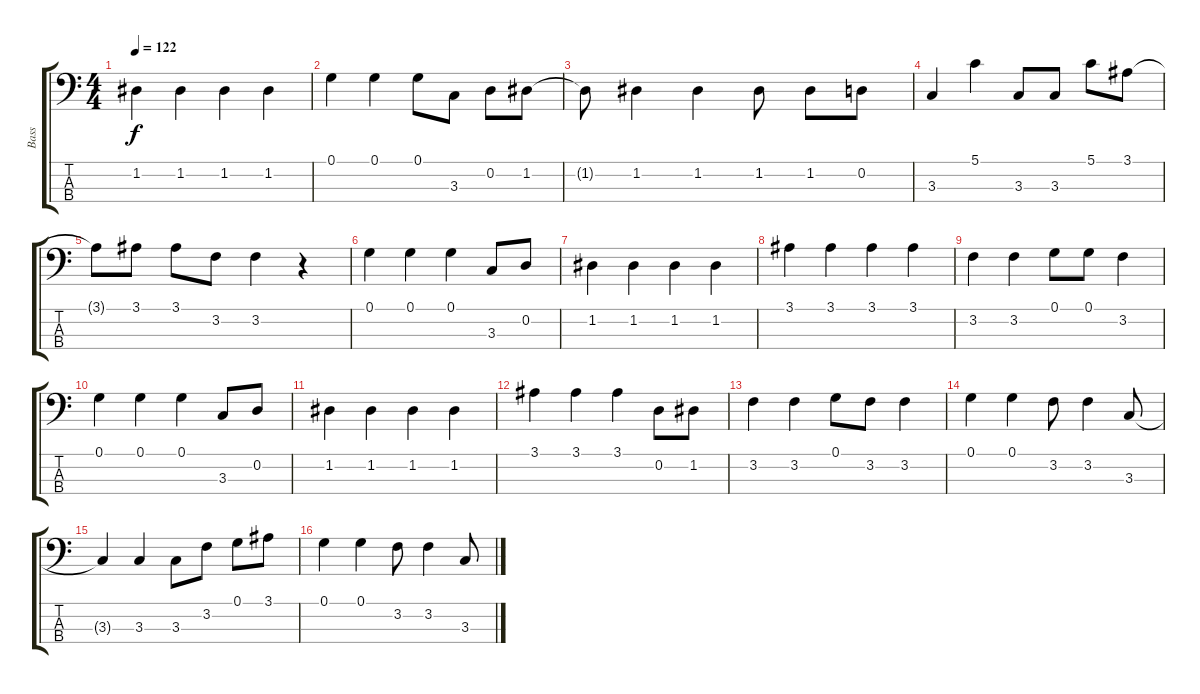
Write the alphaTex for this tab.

\track ("Bass" "Bass") {instrument slapbass2}
\staff {score tabs}
\tuning (G2 D2 A1 E1) {hide}
\ts (4 4)
\tempo 122
\clef f4
\ks c
1.2.4{dy f} 1.2.4 1.2.4 1.2.4 |
0.1.4 0.1.4 0.1.8 3.3.8 0.2.8 1.2.8 |
1.2{t}.8 1.2.4 1.2.4 1.2.8 1.2.8 0.2.8 |
3.3.4 5.1.4 3.3.8 3.3.8 5.1.8 3.1.8 |
3.1{t}.8 3.1.8 3.1.8 3.2.8 3.2.4 r.4 |
0.1.4 0.1.4 0.1.4 3.3.8 0.2.8 |
1.2.4 1.2.4 1.2.4 1.2.4 |
3.1.4 3.1.4 3.1.4 3.1.4 |
3.2.4 3.2.4 0.1.8 0.1.8 3.2.4 |
0.1.4 0.1.4 0.1.4 3.3.8 0.2.8 |
1.2.4 1.2.4 1.2.4 1.2.4 |
3.1.4 3.1.4 3.1.4 0.2.8 1.2.8 |
3.2.4 3.2.4 0.1.8 3.2.8 3.2.4 |
0.1.4 0.1.4 3.2.8 3.2.4 3.3.8 |
3.3{t}.4 3.3.4 3.3.8 3.2.8 0.1.8 3.1.8 |
0.1.4 0.1.4 3.2.8 3.2.4 3.3.8
